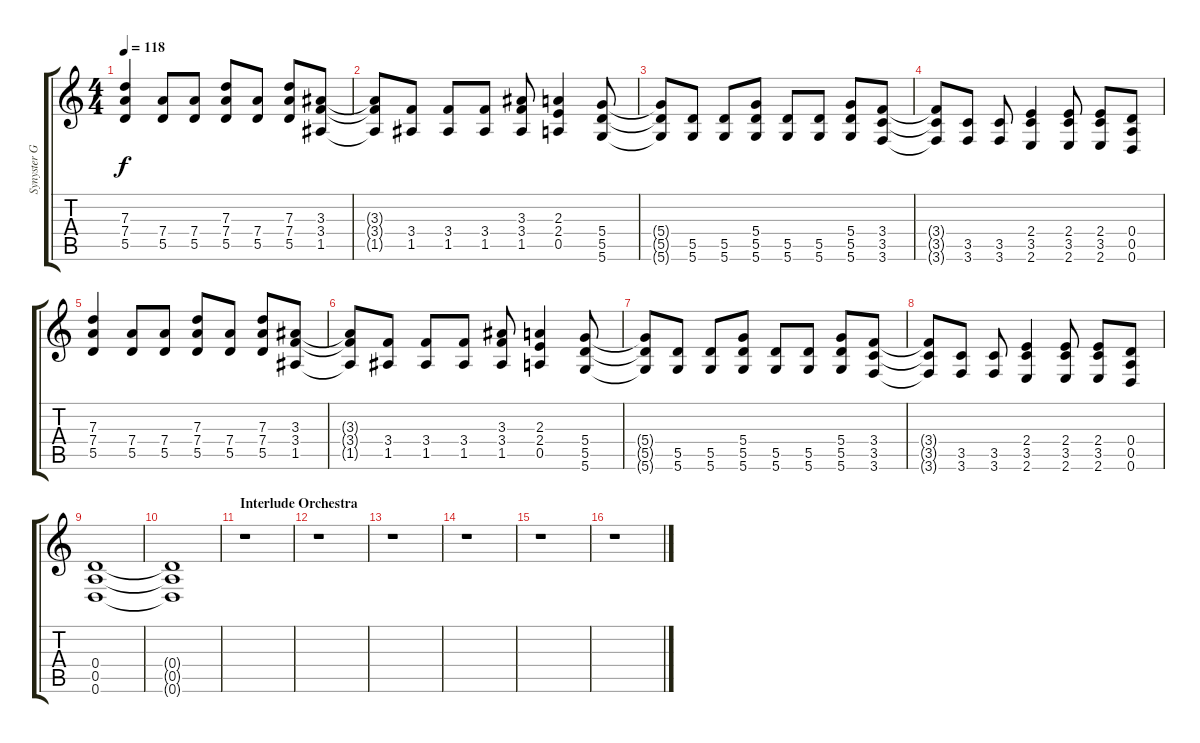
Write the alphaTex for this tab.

\track ("Synyster Gates" "Synyster G") {instrument distortionguitar}
\staff {score tabs}
\tuning (E4 B3 G3 D3 A2 D2) {hide}
\ts (4 4)
\tempo 118
\clef g2
\ks c
(7.3 7.4 5.5).4{dy f} (7.4 5.5).8 (7.4 5.5).8 (7.3 7.4 5.5).8 (7.4 5.5).8 (7.3 7.4 5.5).8 (3.3 3.4 1.5).8 |
(3.3{t} 3.4{t} 1.5{t}).8 (3.4 1.5).8 (3.4 1.5).8 (3.4 1.5).8 (3.3 3.4 1.5).8 (2.3 2.4 0.5).4 (5.4 5.5 5.6).8 |
(5.4{t} 5.5{t} 5.6{t}).8 (5.5 5.6).8 (5.5 5.6).8 (5.4 5.5 5.6).8 (5.5 5.6).8 (5.5 5.6).8 (5.4 5.5 5.6).8 (3.4 3.5 3.6).8 |
(3.4{t} 3.5{t} 3.6{t}).8 (3.5 3.6).8 (3.5 3.6).8 (2.4 3.5 2.6).4 (2.4 3.5 2.6).8 (2.4 3.5 2.6).8 (0.4 0.5 0.6).8 |
(7.3 7.4 5.5).4 (7.4 5.5).8 (7.4 5.5).8 (7.3 7.4 5.5).8 (7.4 5.5).8 (7.3 7.4 5.5).8 (3.3 3.4 1.5).8 |
(3.3{t} 3.4{t} 1.5{t}).8 (3.4 1.5).8 (3.4 1.5).8 (3.4 1.5).8 (3.3 3.4 1.5).8 (2.3 2.4 0.5).4 (5.4 5.5 5.6).8 |
(5.4{t} 5.5{t} 5.6{t}).8 (5.5 5.6).8 (5.5 5.6).8 (5.4 5.5 5.6).8 (5.5 5.6).8 (5.5 5.6).8 (5.4 5.5 5.6).8 (3.4 3.5 3.6).8 |
(3.4{t} 3.5{t} 3.6{t}).8 (3.5 3.6).8 (3.5 3.6).8 (2.4 3.5 2.6).4 (2.4 3.5 2.6).8 (2.4 3.5 2.6).8 (0.4 0.5 0.6).8 |
(0.4 0.5 0.6).1 |
(0.4{t} 0.5{t} 0.6{t}).1 |
\section ("" "Interlude Orchestra")
r.1 |
r.1 |
r.1 |
r.1 |
r.1 |
r.1
